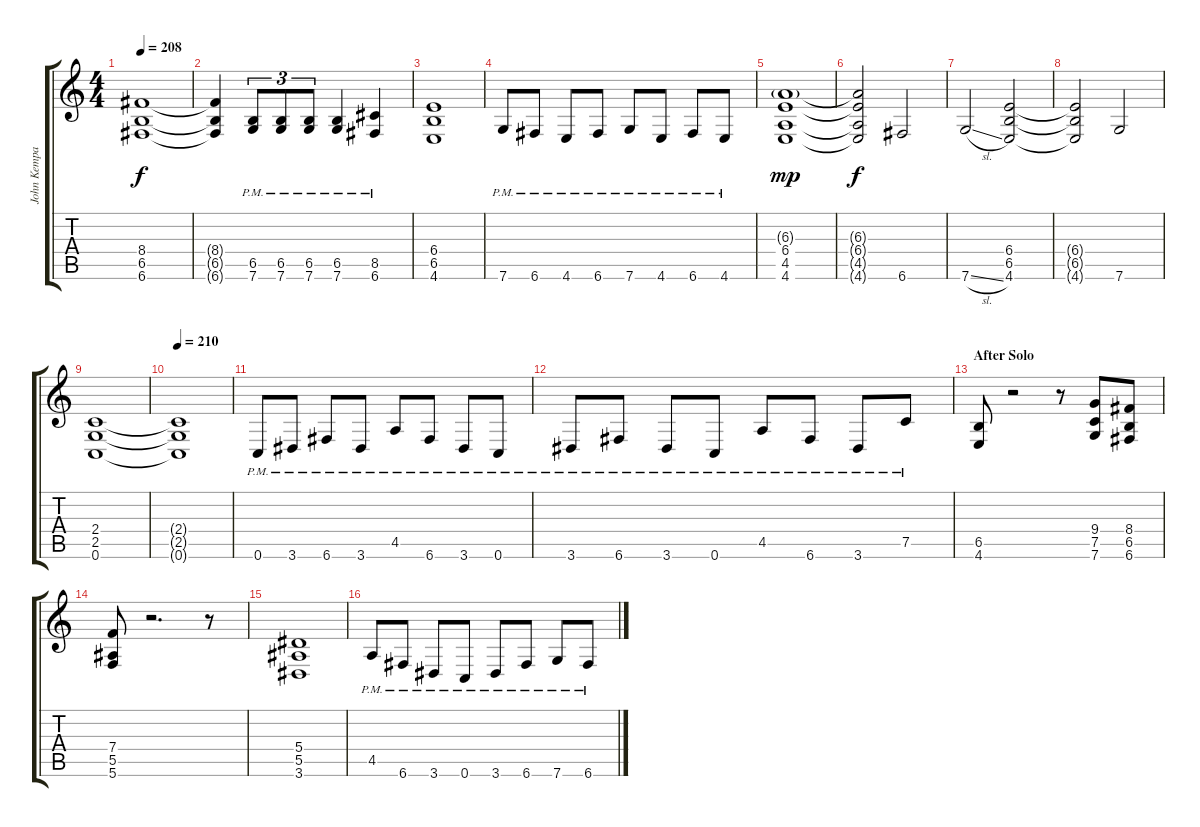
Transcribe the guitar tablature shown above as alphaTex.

\track ("John Kempainen (Rhythm Guitar)" "John Kempa") {instrument distortionguitar}
\staff {score tabs}
\tuning (C4 G3 Eb3 Bb2 F2 C2) {hide}
\ts (4 4)
\tempo 208
\clef g2
\ks c
(8.4 6.5 6.6).1{dy f} |
(8.4{t} 6.5{t} 6.6{t}).4 (6.5{pm} 7.6{pm}).8{tu (3 2)} (6.5{pm} 7.6{pm}).8{tu (3 2)} (6.5{pm} 7.6{pm}).8{tu (3 2)} (6.5{pm} 7.6{pm}).4 (8.5{pm} 6.6{pm}).4 |
(6.4 6.5 4.6).1 |
7.6{pm}.8 6.6{pm}.8 4.6{pm}.8 6.6{pm}.8 7.6{pm}.8 4.6{pm}.8 6.6{pm}.8 4.6{pm}.8 |
(6.3{g} 6.4 4.5 4.6).1{dy mp} |
(6.3{t} 6.4{t} 4.5{t} 4.6{t}).2{dy f} 6.6.2 |
7.6{sl}.2 (6.4 6.5 4.6).2 |
(6.4{t} 6.5{t} 4.6{t}).2 7.6.2 |
(2.4 2.5 0.6).1 |
\tempo 210
(2.4{t} 2.5{t} 0.6{t}).1 |
0.6{pm}.8 3.6{pm}.8 6.6{pm}.8 3.6{pm}.8 4.5{pm}.8 6.6{pm}.8 3.6{pm}.8 0.6{pm}.8 |
3.6{pm}.8 6.6{pm}.8 3.6{pm}.8 0.6{pm}.8 4.5{pm}.8 6.6{pm}.8 3.6{pm}.8 7.5{pm}.8 |
\section ("" "After Solo")
(6.5 4.6).8{balance 0} r.2 r.8 (9.4 7.5 7.6).8 (8.4 6.5 6.6).8 |
(7.4 5.5 5.6).8 r.2{d} r.8 |
(5.4 5.5 3.6).1 |
4.5{pm}.8 6.6{pm}.8 3.6{pm}.8 0.6{pm}.8 3.6{pm}.8 6.6{pm}.8 7.6{pm}.8 6.6{pm}.8
